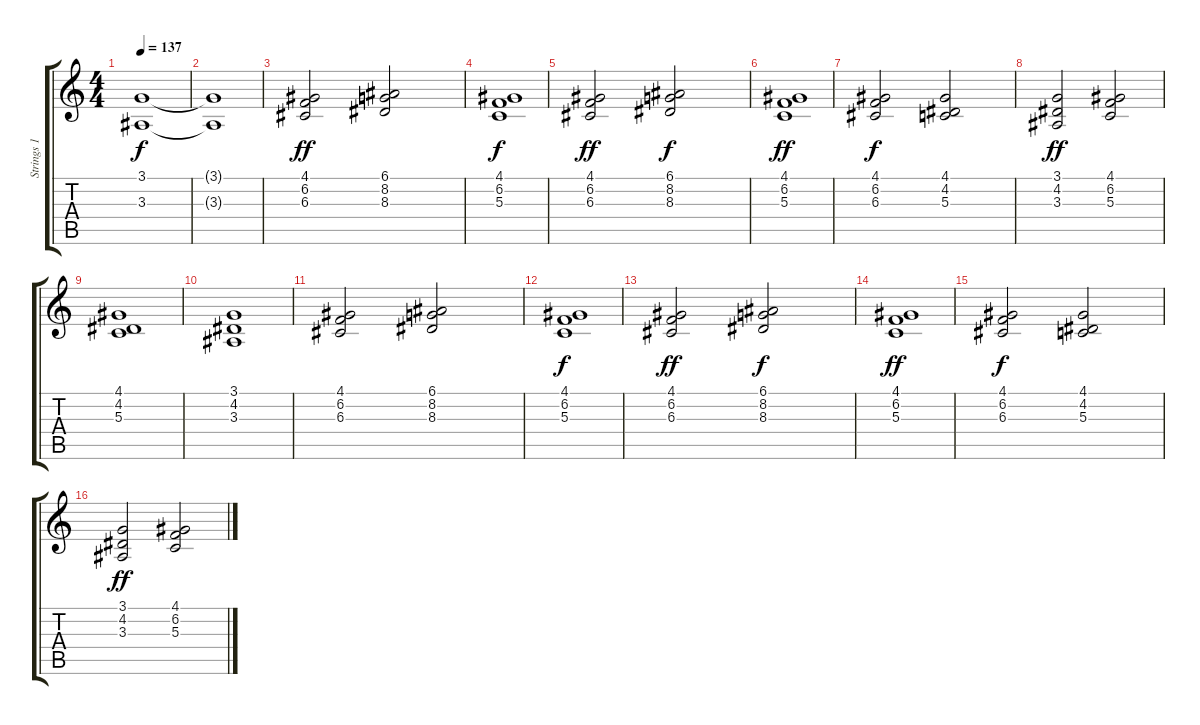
\track ("Strings 1 (Keyboard)" "Strings 1 ") {instrument synthstrings1}
\staff {score tabs}
\tuning (E4 B3 G3 D3 A2 E2) {hide}
\ts (4 4)
\tempo 137
\clef g2
\ks c
(3.1 3.3).1{dy f} |
(3.1{t} 3.3{t}).1 |
(4.1 6.2 6.3).2{dy ff} (6.1 8.2 8.3).2 |
(4.1 6.2 5.3).1{dy f} |
(4.1 6.2 6.3).2{dy ff} (6.1 8.2 8.3).2{dy f} |
(4.1 6.2 5.3).1{dy ff} |
(4.1 6.2 6.3).2{dy f} (4.1 4.2 5.3).2 |
(3.1 4.2 3.3).2{dy ff} (4.1 6.2 5.3).2 |
(4.1 4.2 5.3).1 |
(3.1 4.2 3.3).1 |
(4.1 6.2 6.3).2 (6.1 8.2 8.3).2 |
(4.1 6.2 5.3).1{dy f} |
(4.1 6.2 6.3).2{dy ff} (6.1 8.2 8.3).2{dy f} |
(4.1 6.2 5.3).1{dy ff} |
(4.1 6.2 6.3).2{dy f} (4.1 4.2 5.3).2 |
(3.1 4.2 3.3).2{dy ff} (4.1 6.2 5.3).2
